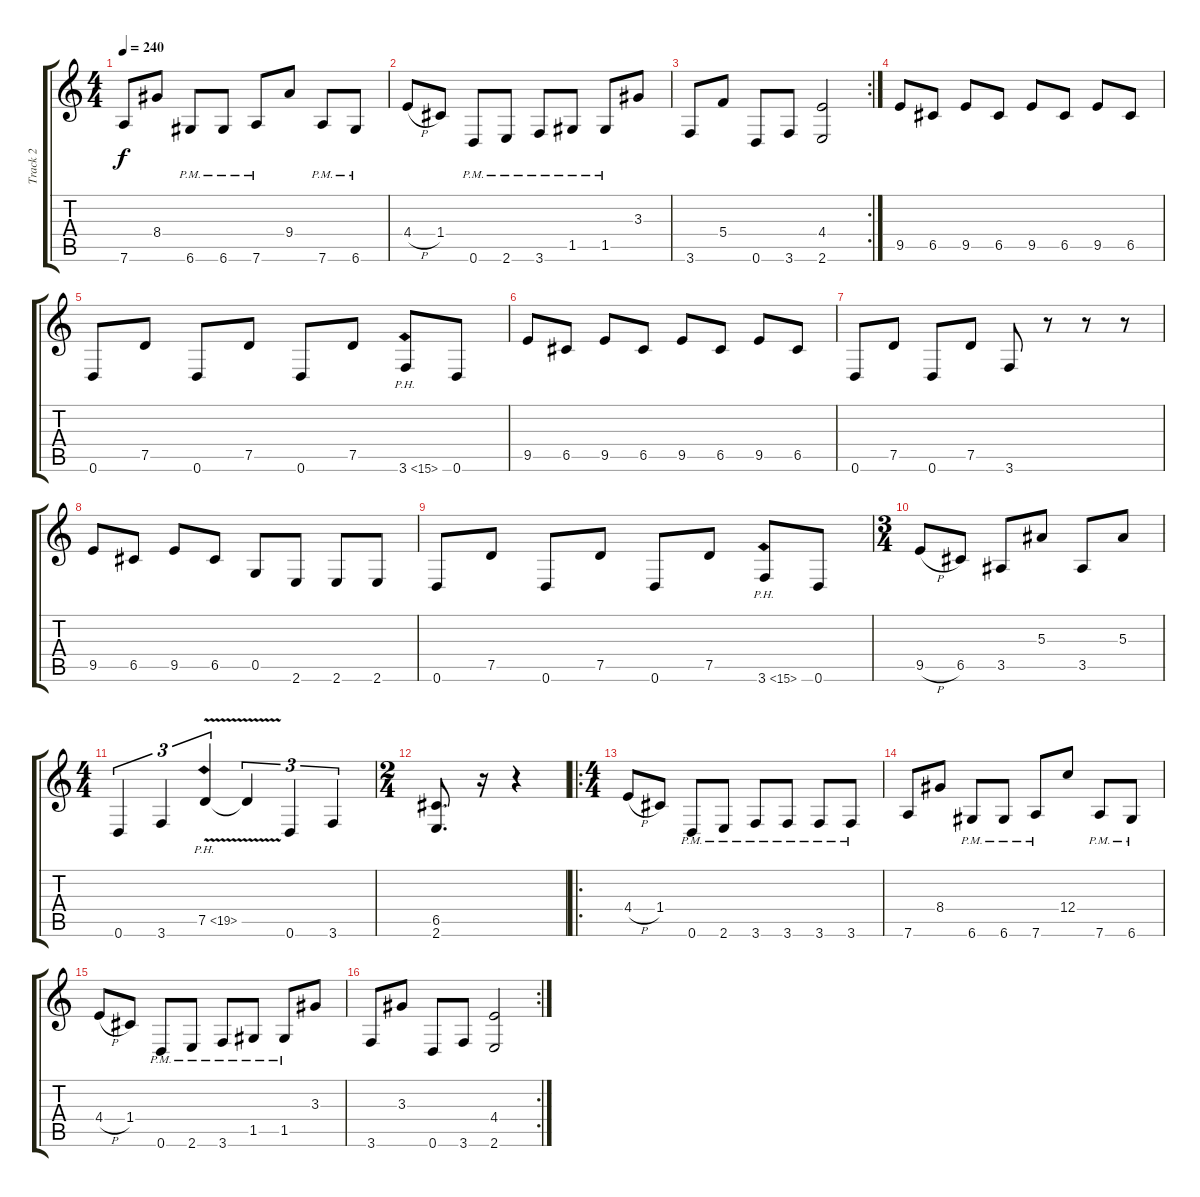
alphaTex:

\track ("Track 2" "Track 2") {instrument distortionguitar}
\staff {score tabs}
\tuning (D4 A3 F3 C3 G2 D2) {hide}
\ts (4 4)
\tempo 240
\clef g2
\ks c
7.6.8{dy f} 8.4.8 6.6{pm}.8 6.6{pm}.8 7.6{pm}.8 9.4.8 7.6{pm}.8 6.6{pm}.8 |
4.4{h}.8 1.4.8 0.6{pm}.8 2.6{pm}.8 3.6{pm}.8 1.5{pm}.8 1.5{pm}.8 3.3.8 |
\rc 2
3.6.8 5.4.8 0.6.8 3.6.8 (4.4 2.6).2 |
9.5.8 6.5.8 9.5.8 6.5.8 9.5.8 6.5.8 9.5.8 6.5.8 |
0.6.8 7.5.8 0.6.8 7.5.8 0.6.8 7.5.8 3.6{ph 12}.8 0.6.8 |
9.5.8 6.5.8 9.5.8 6.5.8 9.5.8 6.5.8 9.5.8 6.5.8 |
0.6.8 7.5.8 0.6.8 7.5.8 3.6.8 r.8 r.8 r.8 |
9.5.8 6.5.8 9.5.8 6.5.8 0.5.8 2.6.8 2.6.8 2.6.8 |
0.6.8 7.5.8 0.6.8 7.5.8 0.6.8 7.5.8 3.6{ph 12}.8 0.6.8 |
\ts (3 4)
9.5{h}.8 6.5.8 3.5.8 5.3.8 3.5.8 5.3.8 |
\ts (4 4)
0.6.4{tu (3 2)} 3.6.4{tu (3 2)} 7.5{ph 12 v}.4{tu (3 2)} 7.5{t}.4{tu (3 2)} 0.6.4{tu (3 2)} 3.6.4{tu (3 2)} |
\ts (2 4)
(6.5 2.6).8{d} r.16 r.4 |
\ro
\ts (4 4)
4.4{h}.8 1.4.8 0.6{pm}.8 2.6{pm}.8 3.6{pm}.8 3.6{pm}.8 3.6{pm}.8 3.6{pm}.8 |
7.6.8 8.4.8 6.6{pm}.8 6.6{pm}.8 7.6{pm}.8 12.4.8 7.6{pm}.8 6.6{pm}.8 |
4.4{h}.8 1.4.8 0.6{pm}.8 2.6{pm}.8 3.6{pm}.8 1.5{pm}.8 1.5{pm}.8 3.3.8 |
\rc 2
3.6.8 3.3.8 0.6.8 3.6.8 (4.4 2.6).2
